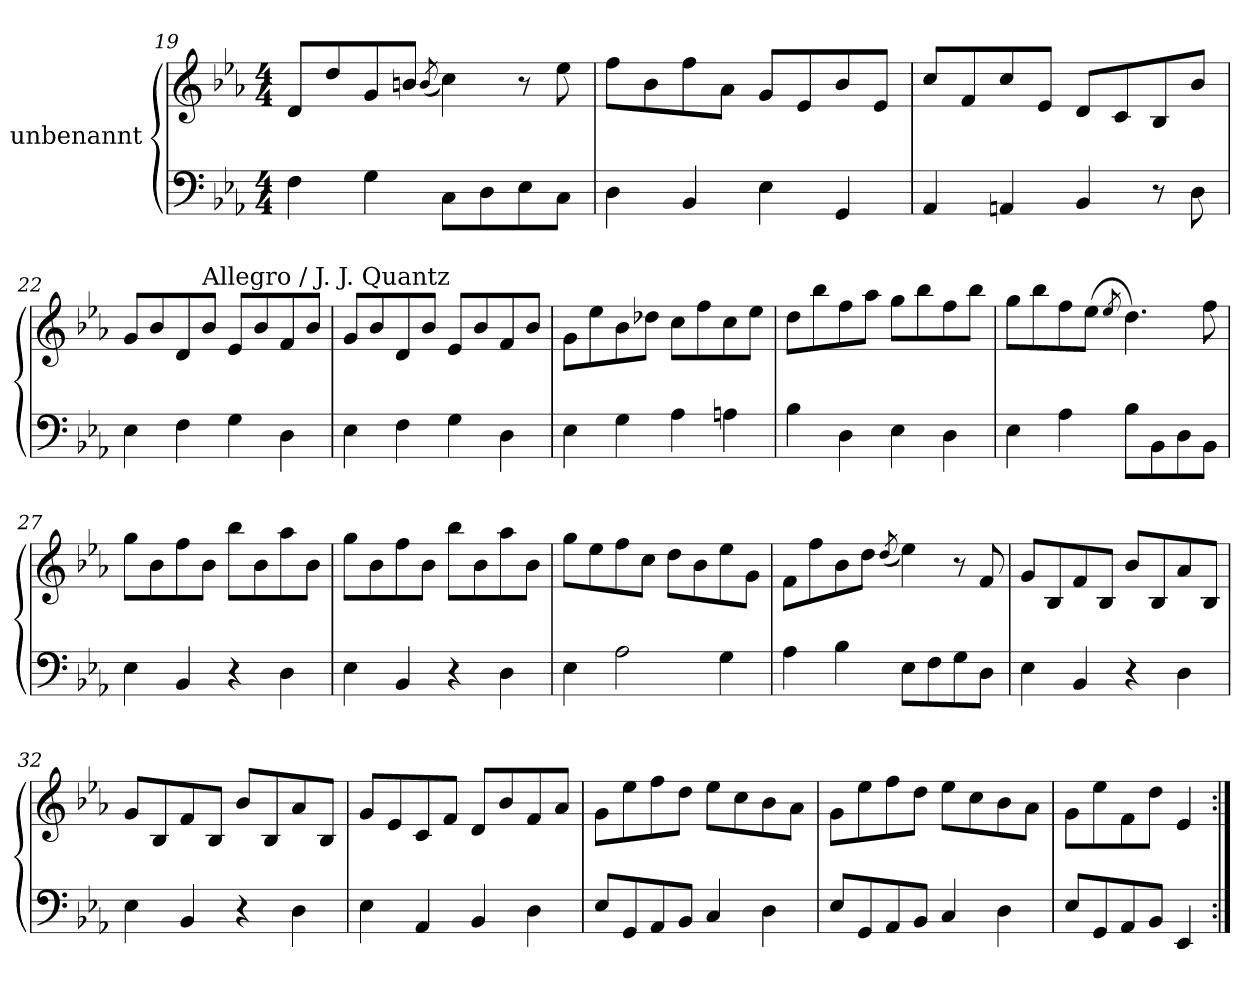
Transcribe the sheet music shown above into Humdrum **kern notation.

**kern	**kern
*part1	*part1
*staff2	*staff1
*I"unbenannt	*
*clefF4	*clefG2
*k[b-e-a-]	*k[b-e-a-]
*M4/4	*M4/4
=19	=19
4F\	8d/L
.	8dd/
4G\	8g/
.	8bn/J
.	(8qb/
8C\L	4cc\)
8D\	.
8E-\	8r
8C\J	8ee-\
!!LO:LB:g=z
=20	=20
4D\	8ff\L
.	8b-\
4BB-/	8ff\
.	8a-\J
4E-\	8g/L
.	8e-/
4GG/	8b-/
.	8e-/J
=21	=21
4AA-/	8cc/L
.	8f/
4AAn/	8cc/
.	8e-/J
4BB-/	8d/L
.	8c/
8r	8B-/
8D\	8b-/J
!!LO:LB:g=z
=22	=22
4E-\	8g/L
.	8b-/
4F\	8d/
!	!LO:TX:a:t=Allegro / J. J. Quantz
.	8b-/J
4G\	8e-/L
.	8b-/
4D\	8f/
.	8b-/J
=23	=23
4E-\	8g/L
.	8b-/
4F\	8d/
.	8b-/J
4G\	8e-/L
.	8b-/
4D\	8f/
.	8b-/J
=24	=24
4E-\	8g\L
.	8ee-\
4G\	8b-\
.	8dd-X\J
4A-\	8cc\L
.	8ff\
4An\	8cc\
.	8ee-\J
!!LO:LB:g=z
=25	=25
4B-\	8dd\L
.	8bb-\
4D\	8ff\
.	8aa-\J
4E-\	8gg\L
.	8bb-\
4D\	8ff\
.	8bb-\J
=26	=26
4E-\	8gg\L
.	8bb-\
4A-\	8ff\
.	(8ee-\J
.	8qee-/
8B-\L	4.dd\)
8BB-\	.
8D\	.
8BB-\J	8ff\
!!LO:LB:g=z
=27	=27
4E-\	8gg\L
.	8b-\
4BB-/	8ff\
.	8b-\J
4r	8bb-\L
.	8b-\
4D\	8aa-\
.	8b-\J
=28	=28
4E-\	8gg\L
.	8b-\
4BB-/	8ff\
.	8b-\J
4r	8bb-\L
.	8b-\
4D\	8aa-\
.	8b-\J
=29	=29
4E-\	8gg\L
.	8ee-\
2A-\	8ff\
.	8cc\J
.	8dd\L
.	8b-\
4G\	8ee-\
.	8g\J
!!LO:LB:g=z
=30	=30
4A-\	8f\L
.	8ff\
4B-\	8b-\
.	8dd\J
.	(8qdd/
8E-\L	4ee-\)
8F\	.
8G\	8r
8D\J	8f/
=31	=31
4E-\	8g/L
.	8B-/
4BB-/	8f/
.	8B-/J
4r	8b-/L
.	8B-/
4D\	8a-/
.	8B-/J
!!LO:LB:g=z
=32	=32
4E-\	8g/L
.	8B-/
4BB-/	8f/
.	8B-/J
4r	8b-/L
.	8B-/
4D\	8a-/
.	8B-/J
=33	=33
4E-\	8g/L
.	8e-/
4AA-/	8c/
.	8f/J
4BB-/	8d/L
.	8b-/
4D\	8f/
.	8a-/J
=34	=34
8E-/L	8g\L
8GG/	8ee-\
8AA-/	8ff\
8BB-/J	8dd\J
4C/	8ee-\L
.	8cc\
4D\	8b-\
.	8a-\J
!!LO:PB:g=z
=35	=35
8E-/L	8g\L
8GG/	8ee-\
8AA-/	8ff\
8BB-/J	8dd\J
4C/	8ee-\L
.	8cc\
4D\	8b-\
.	8a-\J
=36	=36
8E-/L	8g\L
8GG/	8ee-\
8AA-/	8f\
8BB-/J	8dd\J
4EE-/	4e-/
=:|!	=:|!
*-	*-
